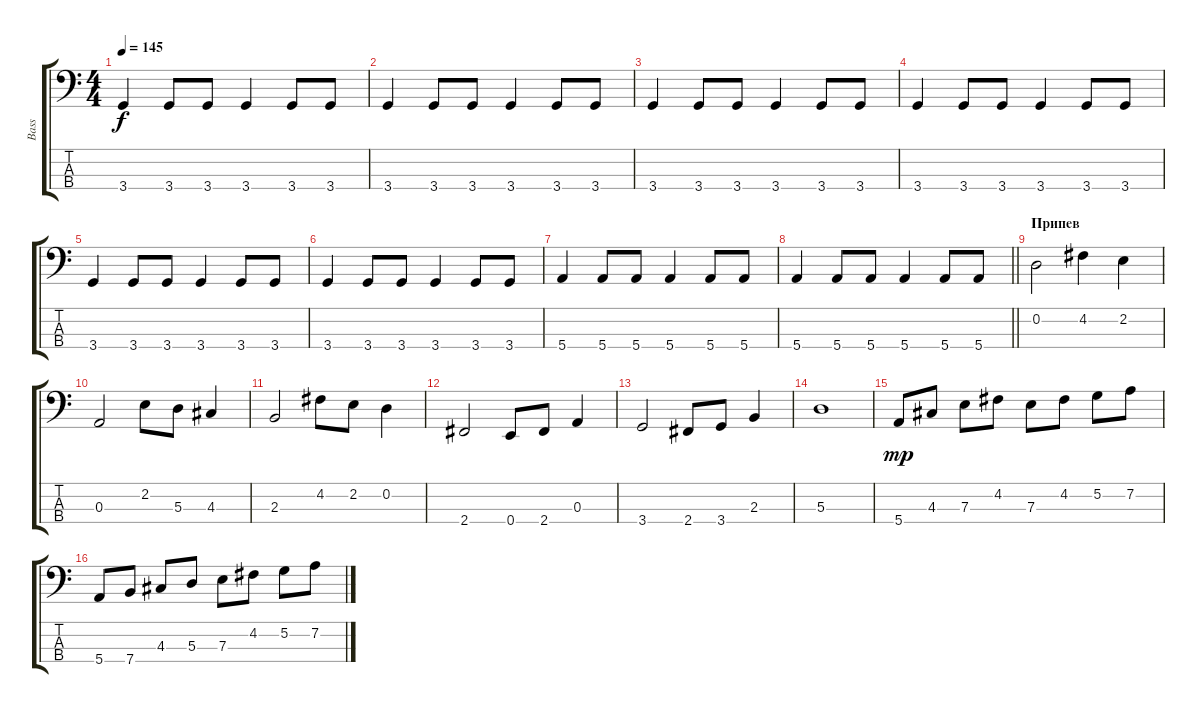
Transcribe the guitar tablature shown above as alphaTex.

\track ("Bass" "Bass") {instrument electricbassfinger}
\staff {score tabs}
\tuning (G2 D2 A1 E1) {hide}
\ts (4 4)
\tempo 145
\clef f4
\ks c
3.4.4{dy f} 3.4.8 3.4.8 3.4.4 3.4.8 3.4.8 |
3.4.4 3.4.8 3.4.8 3.4.4 3.4.8 3.4.8 |
3.4.4 3.4.8 3.4.8 3.4.4 3.4.8 3.4.8 |
3.4.4 3.4.8 3.4.8 3.4.4 3.4.8 3.4.8 |
3.4.4 3.4.8 3.4.8 3.4.4 3.4.8 3.4.8 |
3.4.4 3.4.8 3.4.8 3.4.4 3.4.8 3.4.8 |
5.4.4 5.4.8 5.4.8 5.4.4 5.4.8 5.4.8 |
\barLineRight lightlight
5.4.4 5.4.8 5.4.8 5.4.4 5.4.8 5.4.8 |
\section ("" "Припев")
0.2.2 4.2.4 2.2.4 |
0.3.2 2.2.8 5.3.8 4.3.4 |
2.3.2 4.2.8 2.2.8 0.2.4 |
2.4.2 0.4.8 2.4.8 0.3.4 |
3.4.2 2.4.8 3.4.8 2.3.4 |
5.3.1 |
5.4.8{dy mp balance 11} 4.3.8 7.3.8 4.2.8 7.3.8 4.2.8 5.2.8 7.2.8 |
5.4.8 7.4.8 4.3.8 5.3.8 7.3.8 4.2.8 5.2.8 7.2.8
